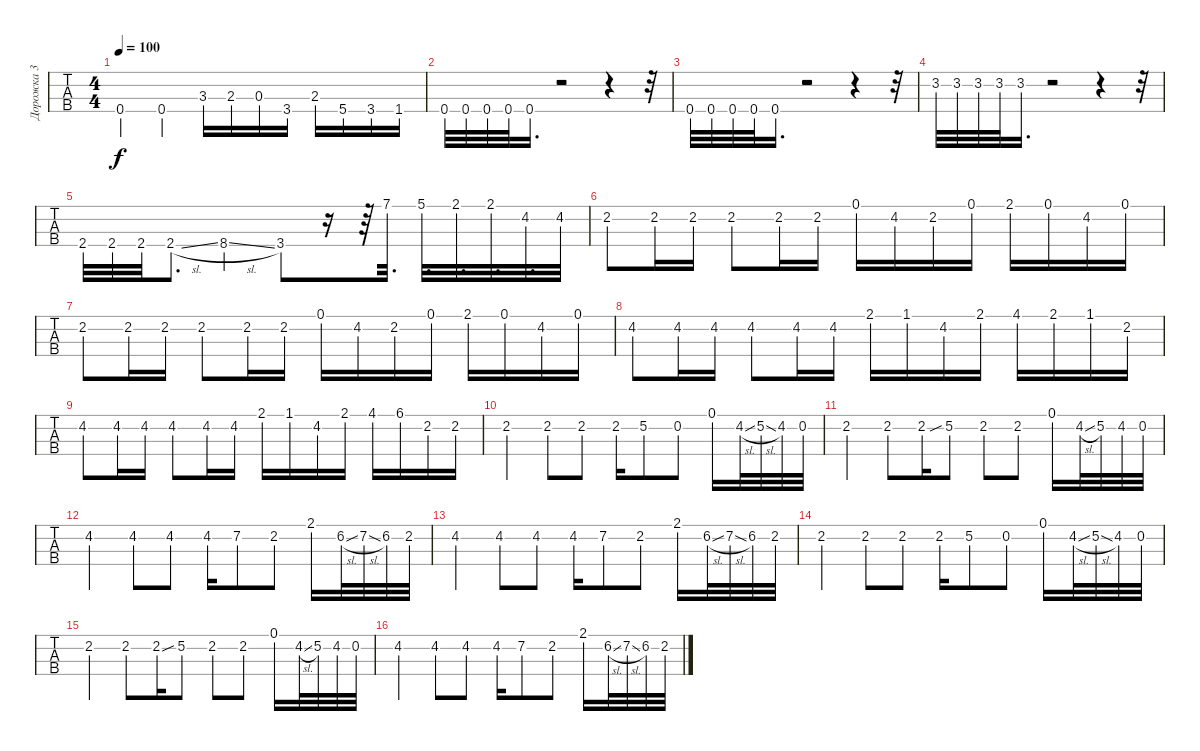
\track ("Дорожка 3" "Дорожка 3") {instrument electricbassfinger}
\staff {tabs}
\tuning (G2 D2 A1 E1) {hide}
\ts (4 4)
\tempo 100
\clef f4
\ks c
0.4.4{dy f} 0.4.4 3.3.16 2.3.16 0.3.16 3.4.16 2.3.16 5.4.16 3.4.16 1.4.16 |
0.4.32 0.4.32 0.4.32 0.4.32 0.4{st}.16{d} r.2 r.4 r.32 |
0.4.32 0.4.32 0.4.32 0.4.32 0.4{st}.16{d} r.2 r.4 r.32 |
3.2.32 3.2.32 3.2.32 3.2.32 3.2.16{d} r.2 r.4 r.32 |
2.4.32 2.4.32 2.4.32 2.4{sl}.8{d} 8.4{sl}.4 3.4.8 r.16 r.64 7.1.32{d} 5.1.32{d} 2.1.32{d} 2.1.32{d} 4.2.32{d} 4.2.32 |
2.2.8 2.2.16 2.2.16 2.2.8 2.2.16 2.2.16 0.1.16 4.2.16 2.2.16 0.1.16 2.1.16 0.1.16 4.2.16 0.1.16 |
2.2.8 2.2.16 2.2.16 2.2.8 2.2.16 2.2.16 0.1.16 4.2.16 2.2.16 0.1.16 2.1.16 0.1.16 4.2.16 0.1.16 |
4.2.8 4.2.16 4.2.16 4.2.8 4.2.16 4.2.16 2.1.16 1.1.16 4.2.16 2.1.16 4.1.16 2.1.16 1.1.16 2.2.16 |
4.2.8 4.2.16 4.2.16 4.2.8 4.2.16 4.2.16 2.1.16 1.1.16 4.2.16 2.1.16 4.1.16 6.1.16 2.2.16 2.2.16 |
2.2.4 2.2.8 2.2.8 2.2.16 5.2.8 0.2.8 0.1.16 4.2{sl}.32 5.2{sl}.32 4.2.32 0.2.32 |
2.2.4 2.2.8 2.2.16 5.2{sib}.8 2.2.8 2.2.8 0.1.16 4.2{sl}.32 5.2.32 4.2.32 0.2.32 |
4.2.4 4.2.8 4.2.8 4.2.16 7.2.8 2.2.8 2.1.16 6.2{sl}.32 7.2{sl}.32 6.2.32 2.2.32 |
4.2.4 4.2.8 4.2.8 4.2.16 7.2.8 2.2.8 2.1.16 6.2{sl}.32 7.2{sl}.32 6.2.32 2.2.32 |
2.2.4 2.2.8 2.2.8 2.2.16 5.2.8 0.2.8 0.1.16 4.2{sl}.32 5.2{sl}.32 4.2.32 0.2.32 |
2.2.4 2.2.8 2.2.16 5.2{sib}.8 2.2.8 2.2.8 0.1.16 4.2{sl}.32 5.2.32 4.2.32 0.2.32 |
4.2.4 4.2.8 4.2.8 4.2.16 7.2.8 2.2.8 2.1.16 6.2{sl}.32 7.2{sl}.32 6.2.32 2.2.32
